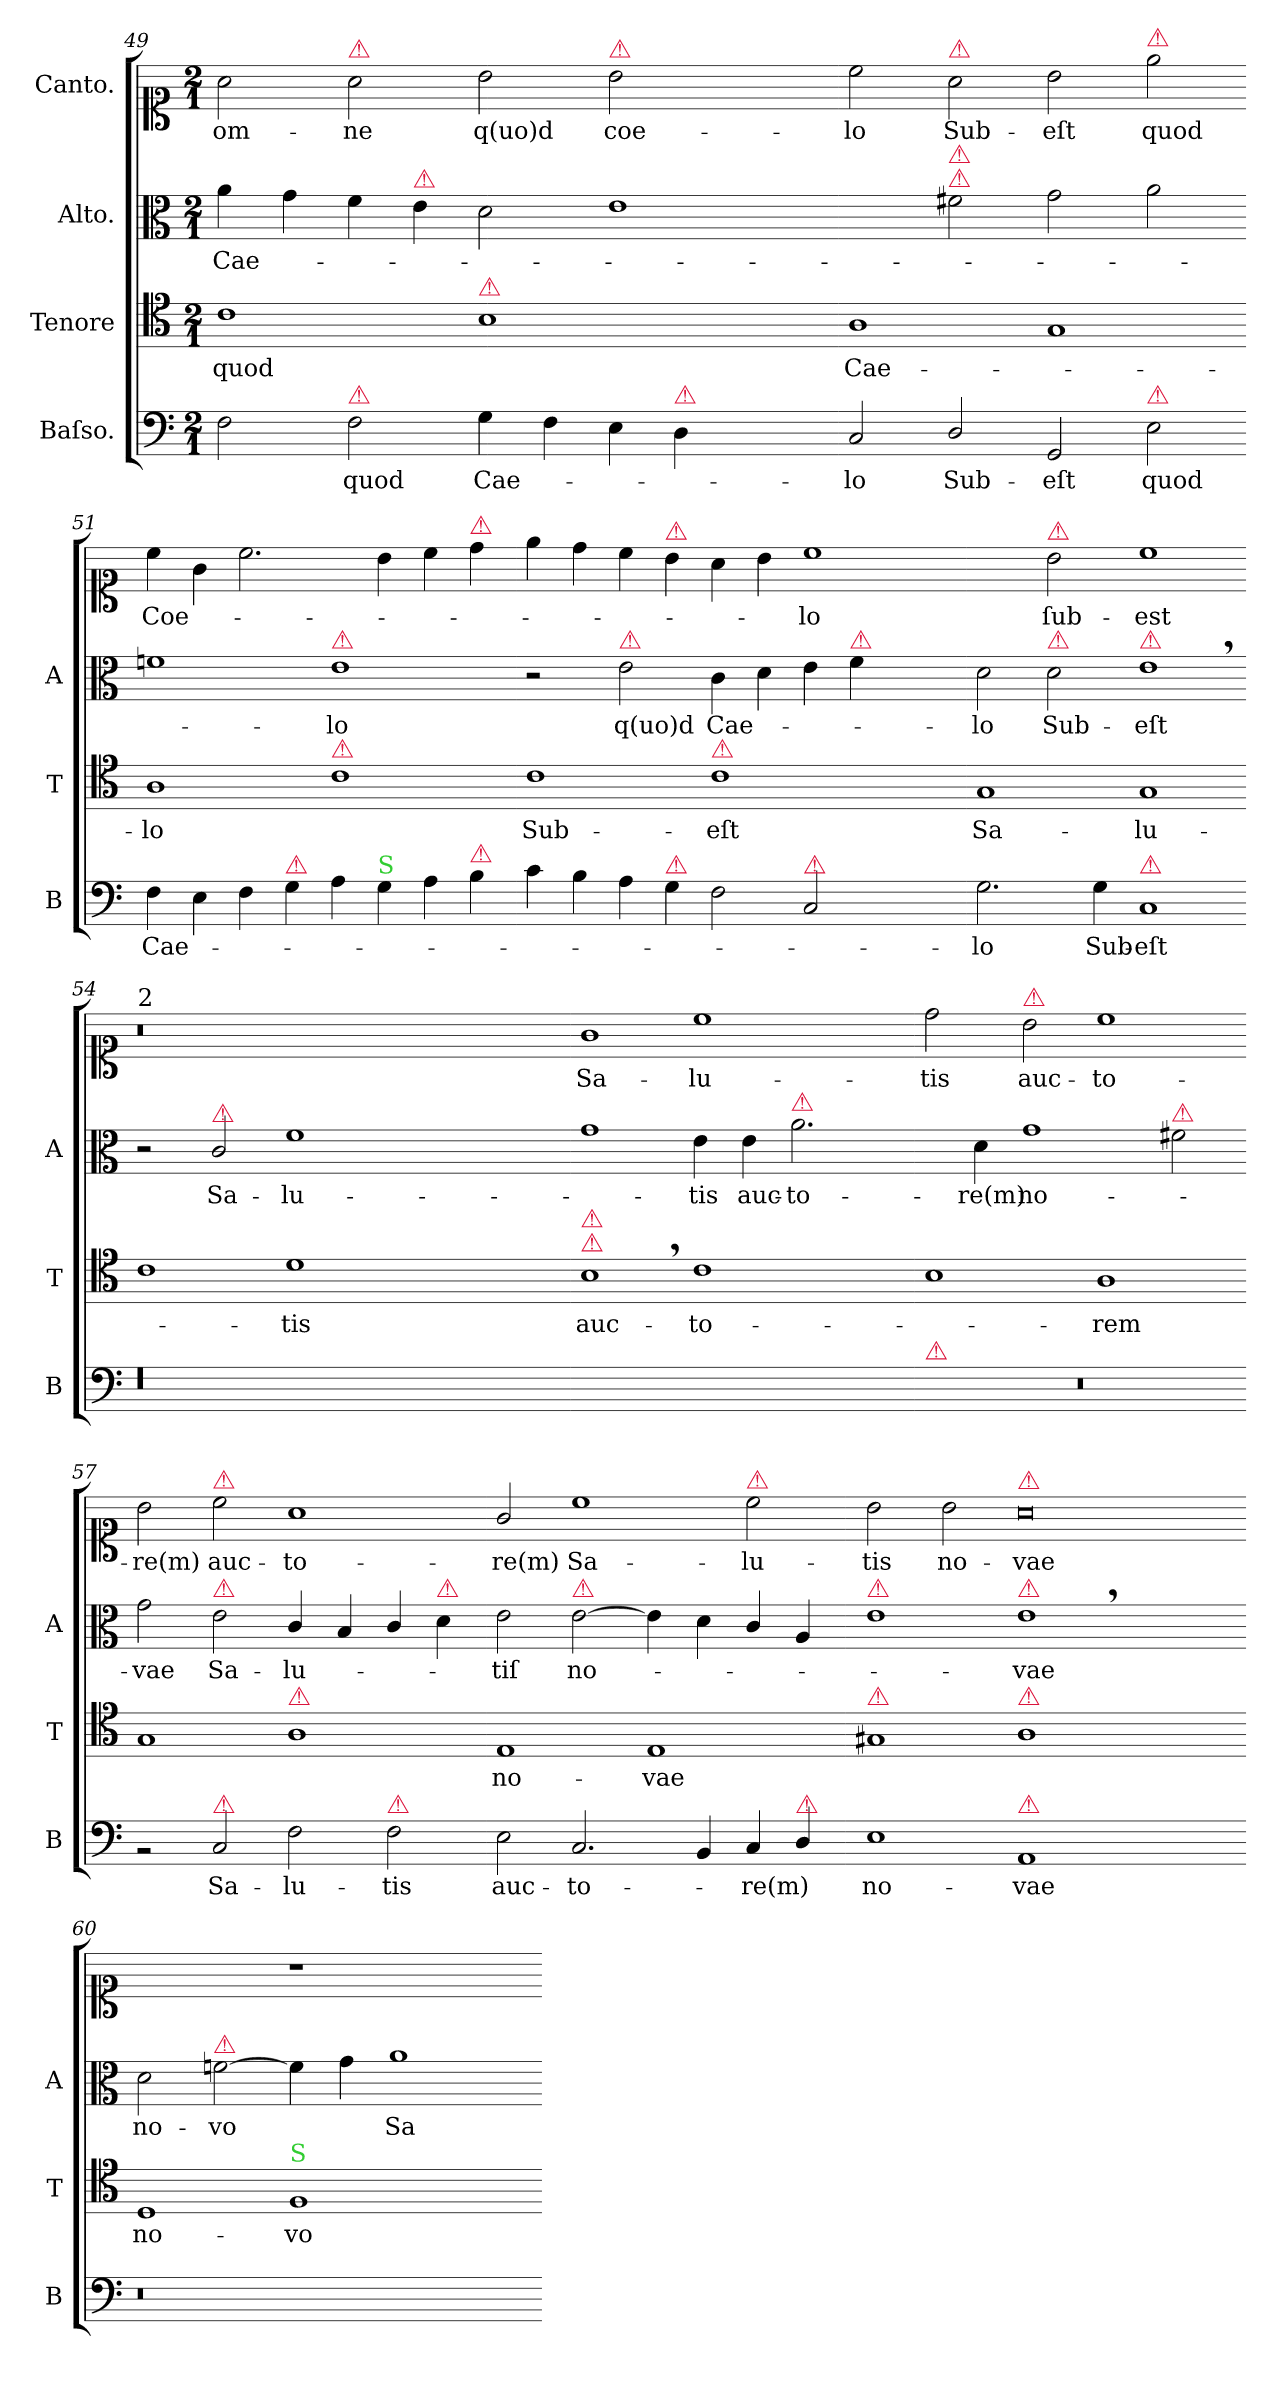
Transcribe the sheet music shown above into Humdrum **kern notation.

**kern	**text	**kern	**text	**kern	**text	**kern	**text
*part4	*part4	*part3	*part3	*part2	*part2	*part1	*part1
*staff4	*staff4	*staff3	*staff3	*staff2	*staff2	*staff1	*staff1
*I"Baſso.	*	*I"Tenore	*	*I"Alto.	*	*I"Canto.	*
*I'B	*	*I'T	*	*I'A	*	*	*
*clefF4	*	*clefC4	*	*clefC3	*	*clefC1	*
*k[]	*	*k[]	*	*k[]	*	*k[]	*
*M2/1	*	*M2/1	*	*M2/1	*	*M2/1	*
=49	=49	=49	=49	=49	=49	=49	=49
2F\	.	1c	quod	4a\	Cae-	2a\	om-
.	.	.	.	4g\	.	.	.
!	!	!	!	!	!	!LO:TX:a:color=crimson:t=⚠	!
!LO:TX:a:color=crimson:t=⚠	!	!	!	!	!	!	!
2F\	quod	.	.	4f\	.	2a\	-ne
!	!	!	!	!LO:TX:a:color=crimson:t=⚠	!	!	!
.	.	.	.	4e\	.	.	.
!	!	!LO:TX:a:color=crimson:t=⚠	!	!	!	!	!
4G\	Cae-	1B	.	2d\	.	2b\	q(uo)d
4F\	.	.	.	.	.	.	.
!	!	!	!	!	!	!LO:TX:a:color=crimson:t=⚠	!
4E\	.	.	.	1e\	.	2b\	coe-
!LO:TX:a:color=crimson:t=⚠	!	!	!	!	!	!	!
4D\	.	.	.	.	.	.	.
2ryy	.	2ryy	.	.	.	2ryy	.
=50-	=50-	=50-	=50-	=50-	=50-	=50-	=50-
2C/	-lo	1A	Cae-	2ryy	.	2cc\	-lo
!	!	!	!	!	!	!LO:TX:a:color=crimson:t=⚠	!
!	!	!	!	!LO:TX:a:color=crimson:t=⚠	!	!	!
!	!	!	!	!LO:TX:a:color=crimson:t=⚠	!	!	!
2D/	Sub-	.	.	2f#X\	.	2a\	Sub-
2GG/	-eſt	1G	.	2g\	.	2b\	-eſt
!	!	!	!	!	!	!LO:TX:a:color=crimson:t=⚠	!
!LO:TX:a:color=crimson:t=⚠	!	!	!	!	!	!	!
2E\	quod	.	.	2a\	.	2ee\	quod
=51-	=51-	=51-	=51-	=51-	=51-	=51-	=51-
4F\	Cae-	1A	-lo	1fn	.	4cc\	Coe-
4E\	.	.	.	.	.	4g\	.
4F\	.	.	.	.	.	2.cc\	.
!LO:TX:a:color=crimson:t=⚠	!	!	!	!	!	!	!
4G\	.	.	.	.	.	.	.
!	!	!	!	!LO:TX:a:color=crimson:t=⚠	!	!	!
!	!	!LO:TX:a:color=crimson:t=⚠	!	!	!	!	!
4A\	.	1c	.	1e	-lo	.	.
!LO:TX:a:color=limegreen:t=S	!	!	!	!	!	!	!
4G\	.	.	.	.	.	4b\	.
4A\	.	.	.	.	.	4cc\	.
!	!	!	!	!	!	!LO:TX:a:color=crimson:t=⚠	!
!LO:TX:a:color=crimson:t=⚠	!	!	!	!	!	!	!
4B\	.	.	.	.	.	4dd\	.
=52-	=52-	=52-	=52-	=52-	=52-	=52-	=52-
4c\	.	1c	Sub-	2r	.	4ee\	.
4B\	.	.	.	.	.	4dd\	.
!	!	!	!	!LO:TX:a:color=crimson:t=⚠	!	!	!
4A\	.	.	.	2e\	q(uo)d	4cc\	.
!	!	!	!	!	!	!LO:TX:a:color=crimson:t=⚠	!
!LO:TX:a:color=crimson:t=⚠	!	!	!	!	!	!	!
4G\	.	.	.	.	.	4b\	.
!	!	!LO:TX:a:color=crimson:t=⚠	!	!	!	!	!
2F\	.	1c	-eſt	4c\	Cae-	4a\	.
.	.	.	.	4d\	.	4b\	.
!LO:TX:a:color=crimson:t=⚠	!	!	!	!	!	!	!
2C/	.	.	.	4e\	.	1cc\	-lo
!	!	!	!	!LO:TX:a:color=crimson:t=⚠	!	!	!
.	.	.	.	4f\	.	.	.
2ryy	.	2ryy	.	2ryy	.	.	.
=53-	=53-	=53-	=53-	=53-	=53-	=53-	=53-
2.G\	-lo	1G	Sa-	2d\	-lo	2ryy	.
!	!	!	!	!	!	!LO:TX:a:color=crimson:t=⚠	!
!	!	!	!	!LO:TX:a:color=crimson:t=⚠	!	!	!
.	.	.	.	2d\	Sub-	2b\	ſub-
4G\	Sub-	.	.	.	.	.	.
!	!	!	!	!LO:TX:a:color=crimson:t=⚠	!	!	!
!LO:TX:a:color=crimson:t=⚠	!	!	!	!	!	!	!
1C	-eſt	1G	-lu-	1e,<	-eſt	1cc	-est
=54-	=54-	=54-	=54-	=54-	=54-	=54-	=54-
!	!	!	!	!	!	!LO:TX:a:t=2	!
00rF	.	1c	.	2r	.	0r	.
!	!	!	!	!LO:TX:a:color=crimson:t=⚠	!	!	!
.	.	.	.	2c/	Sa-	.	.
.	.	1d	-tis	1f	-lu-	.	.
.	.	0ryy	.	0ryy	.	0ryy	.
=55-	=55-	=55-	=55-	=55-	=55-	=55-	=55-
!	!	!LO:TX:a:color=crimson:t=⚠	!	!	!	!	!
!	!	!LO:TX:a:color=crimson:t=⚠	!	!	!	!	!
0ryy	.	1B,<	auc-	1g	.	1g	Sa-
.	.	1c	-to-	4e\	-tis	1cc	-lu-
.	.	.	.	4e\	auc-	.	.
!	!	!	!	!LO:TX:a:color=crimson:t=⚠	!	!	!
.	.	.	.	2.a\	-to-	.	.
4ryy	.	4ryy	.	.	.	4ryy	.
=56-	=56-	=56-	=56-	=56-	=56-	=56-	=56-
!LO:TX:a:color=crimson:t=⚠	!	!	!	!	!	!	!
0r	.	1B	.	4ryy	.	2dd\	-tis
.	.	.	.	4d\	-re(m)	.	.
!	!	!	!	!	!	!LO:TX:a:color=crimson:t=⚠	!
.	.	.	.	1g	no-	2b\	auc-
.	.	1A	-rem	.	.	1cc	-to-
!	!	!	!	!LO:TX:a:color=crimson:t=⚠	!	!	!
.	.	.	.	2f#X\	.	.	.
=57-	=57-	=57-	=57-	=57-	=57-	=57-	=57-
2rBB	.	1G	.	2g\	-vae	2b\	-re(m)
!	!	!	!	!	!	!LO:TX:a:color=crimson:t=⚠	!
!	!	!	!	!LO:TX:a:color=crimson:t=⚠	!	!	!
!LO:TX:a:color=crimson:t=⚠	!	!	!	!	!	!	!
2C/	Sa-	.	.	2e\	Sa-	2cc\	auc-
!	!	!LO:TX:a:color=crimson:t=⚠	!	!	!	!	!
2F\	-lu-	1A	.	4c/	-lu-	1a	-to-
.	.	.	.	4B/	.	.	.
!LO:TX:a:color=crimson:t=⚠	!	!	!	!	!	!	!
2F\	-tis	.	.	4c/	.	.	.
!	!	!	!	!LO:TX:a:color=crimson:t=⚠	!	!	!
.	.	.	.	4d\	.	.	.
=58-	=58-	=58-	=58-	=58-	=58-	=58-	=58-
2E\	auc-	1E	no-	2e\	-tiſ	2g/	-re(m)
!	!	!	!	!LO:TX:a:color=crimson:t=⚠	!	!	!
2.C/	-to-	.	.	[2e\	no-	1cc	Sa-
.	.	1E	-vae	4e!]	.	.	.
4BB/	.	.	.	4d\	.	.	.
!	!	!	!	!	!	!LO:TX:a:color=crimson:t=⚠	!
4C/	-re(m)	.	.	4c/	.	2cc\	-lu-
!LO:TX:a:color=crimson:t=⚠	!	!	!	!	!	!	!
4D/	.	.	.	4A/	.	.	.
=59-	=59-	=59-	=59-	=59-	=59-	=59-	=59-
!	!	!	!	!LO:TX:a:color=crimson:t=⚠	!	!	!
!	!	!LO:TX:a:color=crimson:t=⚠	!	!	!	!	!
1E	no-	1G#X	.	1e	.	2b\	-tis
.	.	.	.	.	.	2b\	no-
!	!	!	!	!	!	!LO:TX:a:color=crimson:t=⚠	!
!	!	!	!	!LO:TX:a:color=crimson:t=⚠	!	!	!
!	!	!LO:TX:a:color=crimson:t=⚠	!	!	!	!	!
!LO:TX:a:color=crimson:t=⚠	!	!	!	!	!	!	!
1AA	-vae	1A	.	1e,<	-vae	0a	-vae
1ryy	.	1ryy	.	1ryy	.	.	.
=60-	=60-	=60-	=60-	=60-	=60-	=60-	=60-
0r	.	1D	no-	2d\	no-	1ryy	.
!	!	!	!	!LO:TX:a:color=crimson:t=⚠	!	!	!
.	.	.	.	[2fn\	-vo	.	.
!	!	!LO:TX:a:color=limegreen:t=S	!	!	!	!	!
.	.	1F	-vo	4f!]	.	1r	.
.	.	.	.	4g\	.	.	.
.	.	.	.	1a\	Sa-	.	.
2ryy	.	2ryy	.	.	.	2ryy	.
=-	=-	=-	=-	=-	=-	=-	=-
*-	*-	*-	*-	*-	*-	*-	*-
